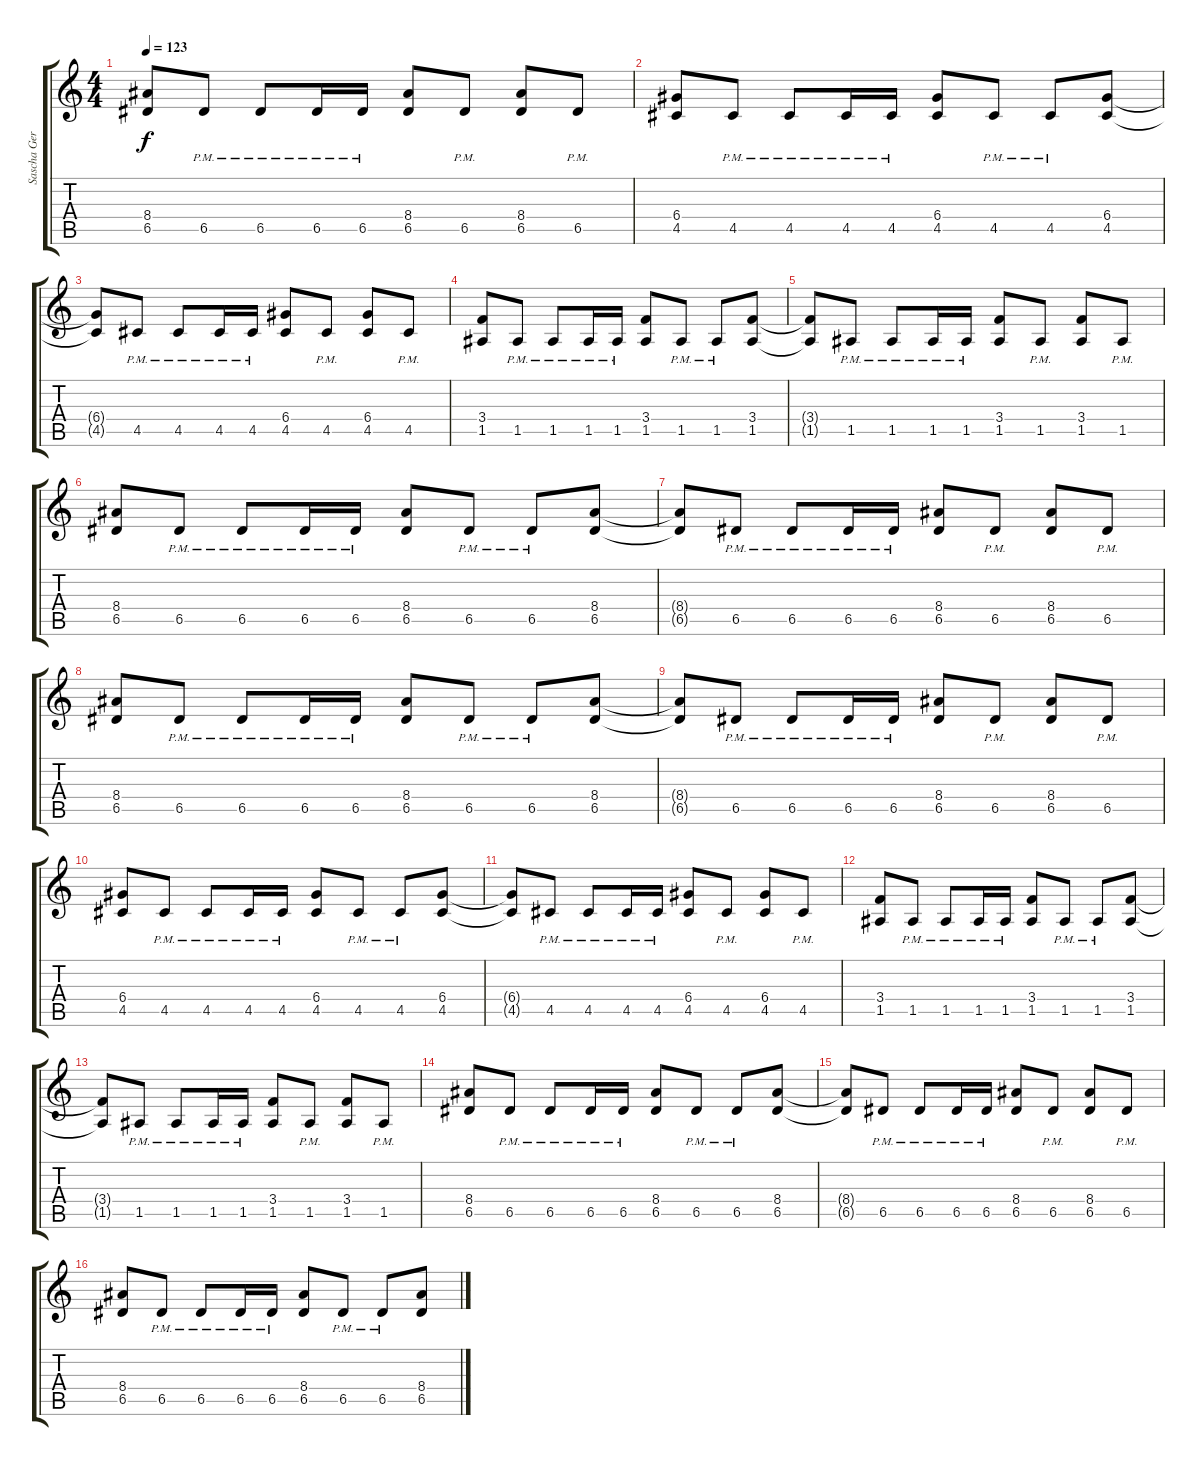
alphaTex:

\track ("Sascha Gerbig" "Sascha Ger") {instrument overdrivenguitar}
\staff {score tabs}
\tuning (E4 B3 G3 D3 A2 E2) {hide}
\ts (4 4)
\tempo 123
\clef g2
\ks c
(8.4{t} 6.5{t}).8{dy f} 6.5{pm}.8 6.5{pm}.8 6.5{pm}.16 6.5{pm}.16 (8.4 6.5).8 6.5{pm}.8 (8.4 6.5).8 6.5{pm}.8 |
(6.4 4.5).8{volume 13} 4.5{pm}.8 4.5{pm}.8 4.5{pm}.16 4.5{pm}.16 (6.4 4.5).8 4.5{pm}.8 4.5{pm}.8 (6.4 4.5).8 |
(6.4{t} 4.5{t}).8 4.5{pm}.8 4.5{pm}.8 4.5{pm}.16 4.5{pm}.16 (6.4 4.5).8 4.5{pm}.8 (6.4 4.5).8 4.5{pm}.8 |
(3.4 1.5).8 1.5{pm}.8 1.5{pm}.8 1.5{pm}.16 1.5{pm}.16 (3.4 1.5).8 1.5{pm}.8 1.5{pm}.8 (3.4 1.5).8 |
(3.4{t} 1.5{t}).8 1.5{pm}.8 1.5{pm}.8 1.5{pm}.16 1.5{pm}.16 (3.4 1.5).8 1.5{pm}.8 (3.4 1.5).8 1.5{pm}.8 |
(8.4 6.5).8 6.5{pm}.8 6.5{pm}.8 6.5{pm}.16 6.5{pm}.16 (8.4 6.5).8 6.5{pm}.8 6.5{pm}.8 (8.4 6.5).8 |
(8.4{t} 6.5{t}).8 6.5{pm}.8 6.5{pm}.8 6.5{pm}.16 6.5{pm}.16 (8.4 6.5).8 6.5{pm}.8 (8.4 6.5).8 6.5{pm}.8 |
(8.4 6.5).8 6.5{pm}.8 6.5{pm}.8 6.5{pm}.16 6.5{pm}.16 (8.4 6.5).8 6.5{pm}.8 6.5{pm}.8 (8.4 6.5).8 |
(8.4{t} 6.5{t}).8 6.5{pm}.8 6.5{pm}.8 6.5{pm}.16 6.5{pm}.16 (8.4 6.5).8 6.5{pm}.8 (8.4 6.5).8 6.5{pm}.8 |
(6.4 4.5).8{volume 13} 4.5{pm}.8 4.5{pm}.8 4.5{pm}.16 4.5{pm}.16 (6.4 4.5).8 4.5{pm}.8 4.5{pm}.8 (6.4 4.5).8 |
(6.4{t} 4.5{t}).8 4.5{pm}.8 4.5{pm}.8 4.5{pm}.16 4.5{pm}.16 (6.4 4.5).8 4.5{pm}.8 (6.4 4.5).8 4.5{pm}.8 |
(3.4 1.5).8 1.5{pm}.8 1.5{pm}.8 1.5{pm}.16 1.5{pm}.16 (3.4 1.5).8 1.5{pm}.8 1.5{pm}.8 (3.4 1.5).8 |
(3.4{t} 1.5{t}).8 1.5{pm}.8 1.5{pm}.8 1.5{pm}.16 1.5{pm}.16 (3.4 1.5).8 1.5{pm}.8 (3.4 1.5).8 1.5{pm}.8 |
(8.4 6.5).8 6.5{pm}.8 6.5{pm}.8 6.5{pm}.16 6.5{pm}.16 (8.4 6.5).8 6.5{pm}.8 6.5{pm}.8 (8.4 6.5).8 |
(8.4{t} 6.5{t}).8 6.5{pm}.8 6.5{pm}.8 6.5{pm}.16 6.5{pm}.16 (8.4 6.5).8 6.5{pm}.8 (8.4 6.5).8 6.5{pm}.8 |
(8.4 6.5).8 6.5{pm}.8 6.5{pm}.8 6.5{pm}.16 6.5{pm}.16 (8.4 6.5).8 6.5{pm}.8 6.5{pm}.8 (8.4 6.5).8
